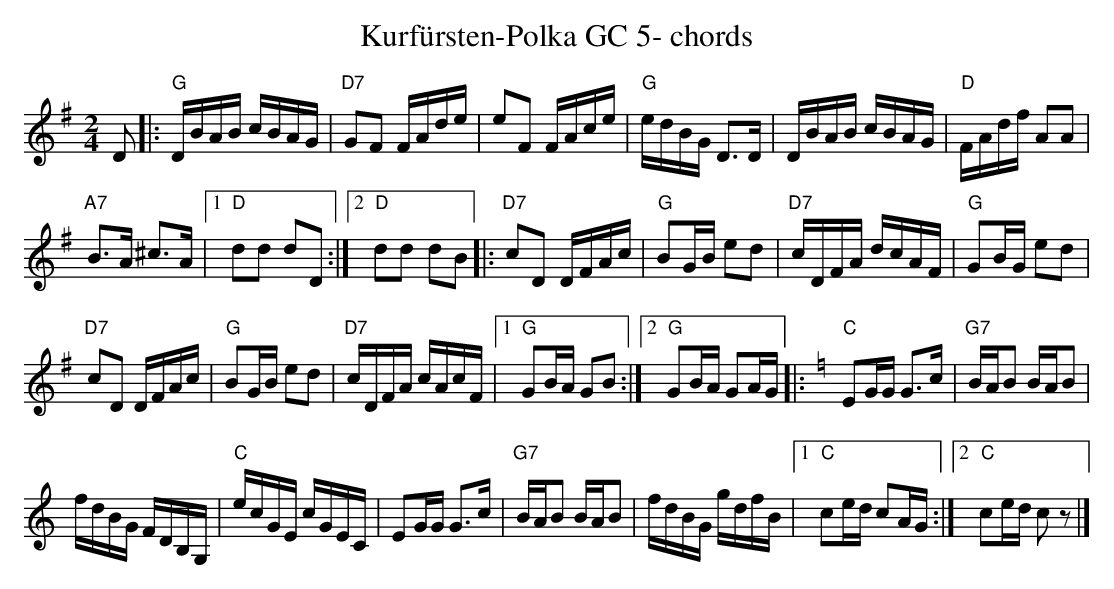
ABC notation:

X:1
T:Kurfürsten-Polka GC 5- chords
M:2/4
L:1/16
K:Gmaj%%MIDI gchordon
D2 |: "G"DBAB cBAG | "D7"G2F2 FAde | e2F2 FAce | "G"edBG D2>D2 | DBAB cBAG | "D"FAdf A2A2 | [L:1/8]
"A7"B>A ^c>A |1 "D"dd dD :|2 "D"dd dB |: "D7"cD [L:1/16] DFAc | "G"B2GB e2d2 | "D7"cDFA dcAF | "G"G2BG e2d2 |
"D7"c2D2 DFAc | "G"B2GB e2d2 | "D7"cDFA cAcF |1 "G"G2BA G2B2 :|2 "G"G2BA G2AG |: [K:Cmaj] "C"E2GG G3c | "G7"BAB2 BAB2 |
fdBG FDB,G, | "C"ecGE cGEC | E2GG G3c | "G7"BAB2 BAB2 | fdBG gdfB |1 "C"c2ed c2AG :|2 "C"c2ed c2 z2 |]
